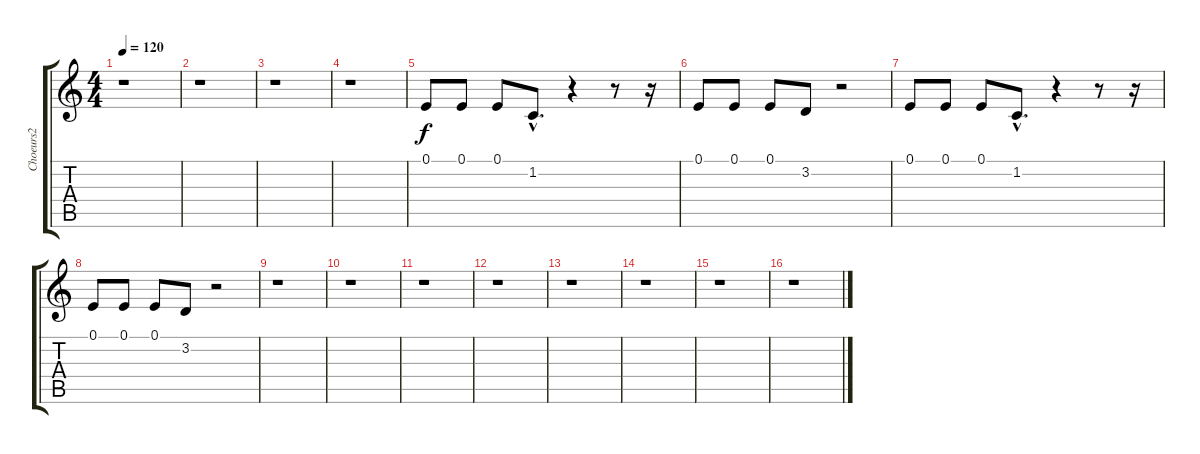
\track ("Choeurs2" "Choeurs2") {instrument voiceoohs}
\staff {score tabs}
\tuning (E4 B3 G3 D3 A2 E2) {hide}
\ts (4 4)
\tempo 120
\clef g2
\ks c
r.1{dy f} |
r.1 |
r.1 |
r.1 |
0.1.8 0.1.8 0.1.8 1.2{hac}.8{d} r.4 r.8 r.16 |
0.1.8 0.1.8 0.1.8 3.2.8 r.2 |
0.1.8 0.1.8 0.1.8 1.2{hac}.8{d} r.4 r.8 r.16 |
0.1.8 0.1.8 0.1.8 3.2.8 r.2 |
r.1 |
r.1 |
r.1 |
r.1 |
r.1 |
r.1 |
r.1 |
r.1
